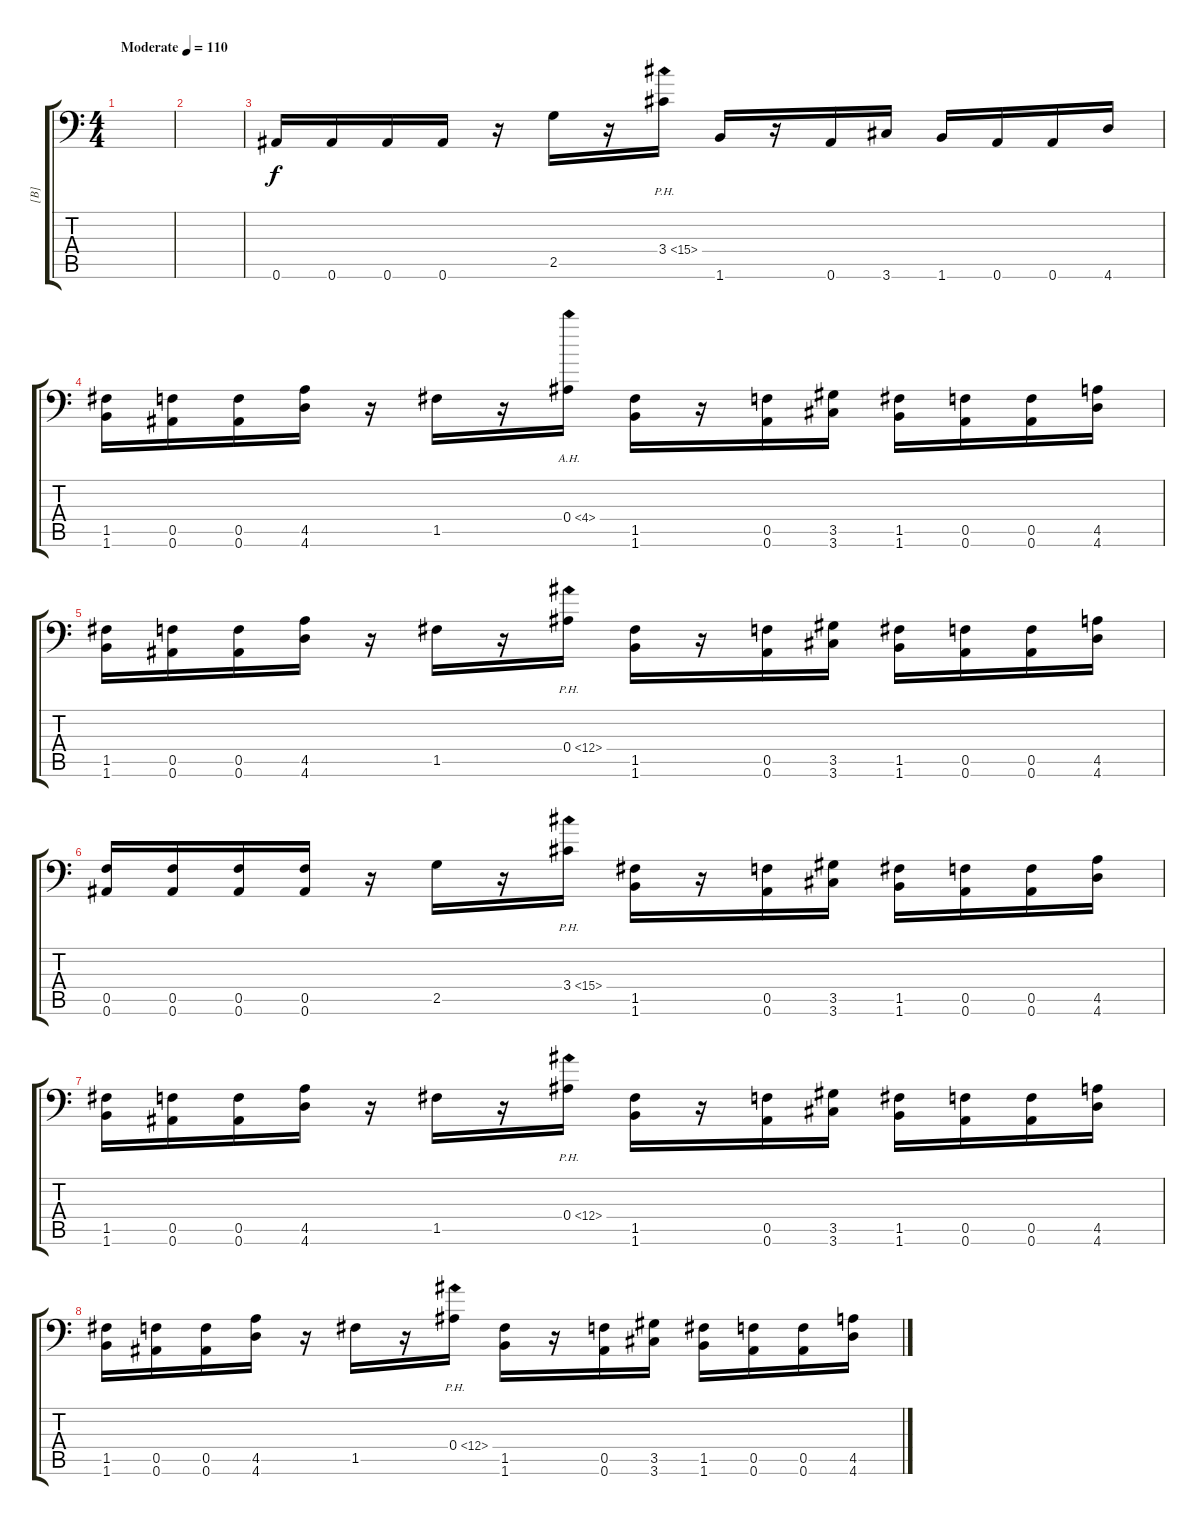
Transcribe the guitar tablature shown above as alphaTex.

\track ("[B]" "[B]") {instrument distortionguitar}
\staff {score tabs}
\tuning (C4 G3 Eb3 Bb2 F2 Bb1) {hide}
\ts (4 4)
\tempo (110 "Moderate")
\clef f4
\ks c
|
|
0.6.16 0.6.16 0.6.16 0.6.16 r.16 2.5.16 r.16 3.4{ph 12}.16 1.6.16 r.16 0.6.16 3.6.16 1.6.16 0.6.16 0.6.16 4.6.16 |
(1.5 1.6).16 (0.5 0.6).16 (0.5 0.6).16 (4.5 4.6).16 r.16 1.5.16 r.16 0.4{ah 4}.16 (1.5 1.6).16 r.16 (0.5 0.6).16 (3.5 3.6).16 (1.5 1.6).16 (0.5 0.6).16 (0.5 0.6).16 (4.5 4.6).16 |
(1.5 1.6).16 (0.5 0.6).16 (0.5 0.6).16 (4.5 4.6).16 r.16 1.5.16 r.16 0.4{ph 12}.16 (1.5 1.6).16 r.16 (0.5 0.6).16 (3.5 3.6).16 (1.5 1.6).16 (0.5 0.6).16 (0.5 0.6).16 (4.5 4.6).16 |
(0.5 0.6).16 (0.5 0.6).16 (0.5 0.6).16 (0.5 0.6).16 r.16 2.5.16 r.16 3.4{ph 12}.16 (1.5 1.6).16 r.16 (0.5 0.6).16 (3.5 3.6).16 (1.5 1.6).16 (0.5 0.6).16 (0.5 0.6).16 (4.5 4.6).16 |
(1.5 1.6).16 (0.5 0.6).16 (0.5 0.6).16 (4.5 4.6).16 r.16 1.5.16 r.16 0.4{ph 12}.16 (1.5 1.6).16 r.16 (0.5 0.6).16 (3.5 3.6).16 (1.5 1.6).16 (0.5 0.6).16 (0.5 0.6).16 (4.5 4.6).16 |
(1.5 1.6).16 (0.5 0.6).16 (0.5 0.6).16 (4.5 4.6).16 r.16 1.5.16 r.16 0.4{ph 12}.16 (1.5 1.6).16 r.16 (0.5 0.6).16 (3.5 3.6).16 (1.5 1.6).16 (0.5 0.6).16 (0.5 0.6).16 (4.5 4.6).16
